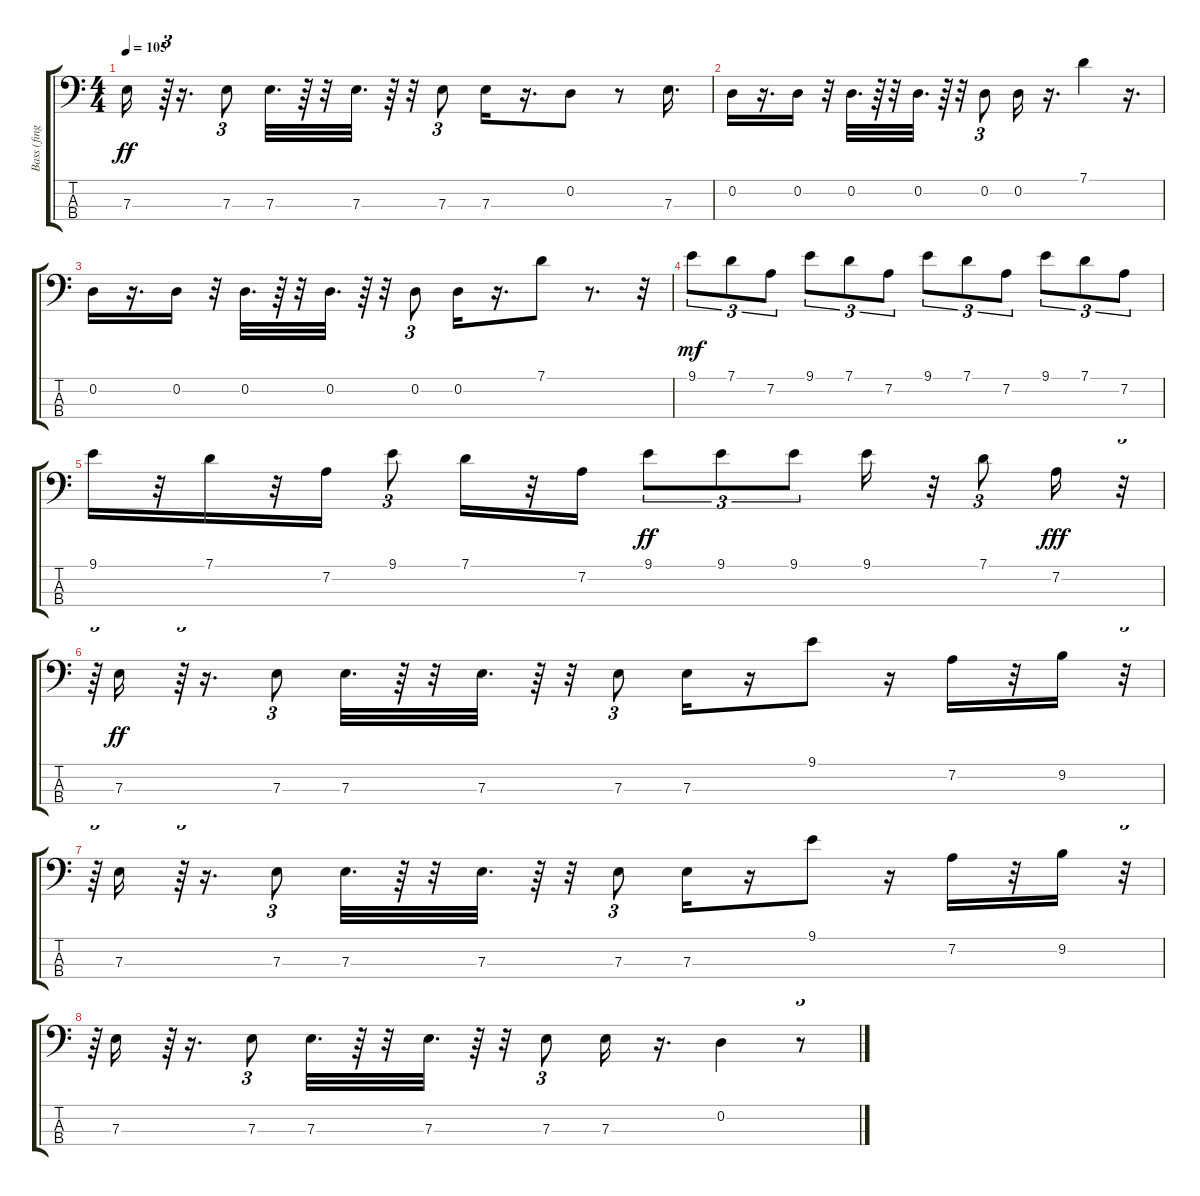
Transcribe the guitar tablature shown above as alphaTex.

\track ("Bass (finger)" "Bass (fing") {instrument electricbassfinger}
\staff {score tabs}
\tuning (G2 D2 A1 E1) {hide}
\ts (4 4)
\tempo 105
\clef f4
\ks c
7.3.16{dy ff} r.64{tu (3 2)} r.16{d} 7.3.8{tu (3 2)} 7.3.32{d} r.64 r.32 7.3.32{d} r.64 r.32 7.3.8{tu (3 2)} 7.3.16 r.16{d} 0.2.8 r.8 7.3.16{d} |
0.2.16 r.16{d} 0.2.16 r.32 0.2.32{d} r.64 r.32 0.2.32{d} r.64 r.32 0.2.8{tu (3 2)} 0.2.16 r.16{d} 7.1.4 r.16{d} |
0.2.16 r.16{d} 0.2.16 r.32 0.2.32{d} r.64 r.32 0.2.32{d} r.64 r.32 0.2.8{tu (3 2)} 0.2.16 r.16{d} 7.1.8 r.8{d} r.32 |
9.1.8{tu (3 2) dy mf} 7.1.8{tu (3 2)} 7.2.8{tu (3 2)} 9.1.8{tu (3 2)} 7.1.8{tu (3 2)} 7.2.8{tu (3 2)} 9.1.8{tu (3 2)} 7.1.8{tu (3 2)} 7.2.8{tu (3 2)} 9.1.8{tu (3 2)} 7.1.8{tu (3 2)} 7.2.8{tu (3 2)} |
9.1.16 r.32 7.1.16 r.32 7.2.16 9.1.8{tu (3 2)} 7.1.16 r.32 7.2.16 9.1.8{tu (3 2) dy ff} 9.1.8{tu (3 2)} 9.1.8{tu (3 2)} 9.1.16 r.32 7.1.8{tu (3 2)} 7.2.16{dy fff} r.32{tu (3 2)} |
r.64{tu (3 2)} 7.3.16{dy ff} r.64{tu (3 2)} r.16{d} 7.3.8{tu (3 2)} 7.3.32{d} r.64 r.32 7.3.32{d} r.64 r.32 7.3.8{tu (3 2)} 7.3.16 r.16 9.1.8 r.16 7.2.16 r.32 9.2.16 r.32{tu (3 2)} |
r.64{tu (3 2)} 7.3.16 r.64{tu (3 2)} r.16{d} 7.3.8{tu (3 2)} 7.3.32{d} r.64 r.32 7.3.32{d} r.64 r.32 7.3.8{tu (3 2)} 7.3.16 r.16 9.1.8 r.16 7.2.16 r.32 9.2.16 r.32{tu (3 2)} |
r.64{tu (3 2)} 7.3.16 r.64{tu (3 2)} r.16{d} 7.3.8{tu (3 2)} 7.3.32{d} r.64 r.32 7.3.32{d} r.64 r.32 7.3.8{tu (3 2)} 7.3.16 r.16{d} 0.2.4 r.8{tu (3 2)}
